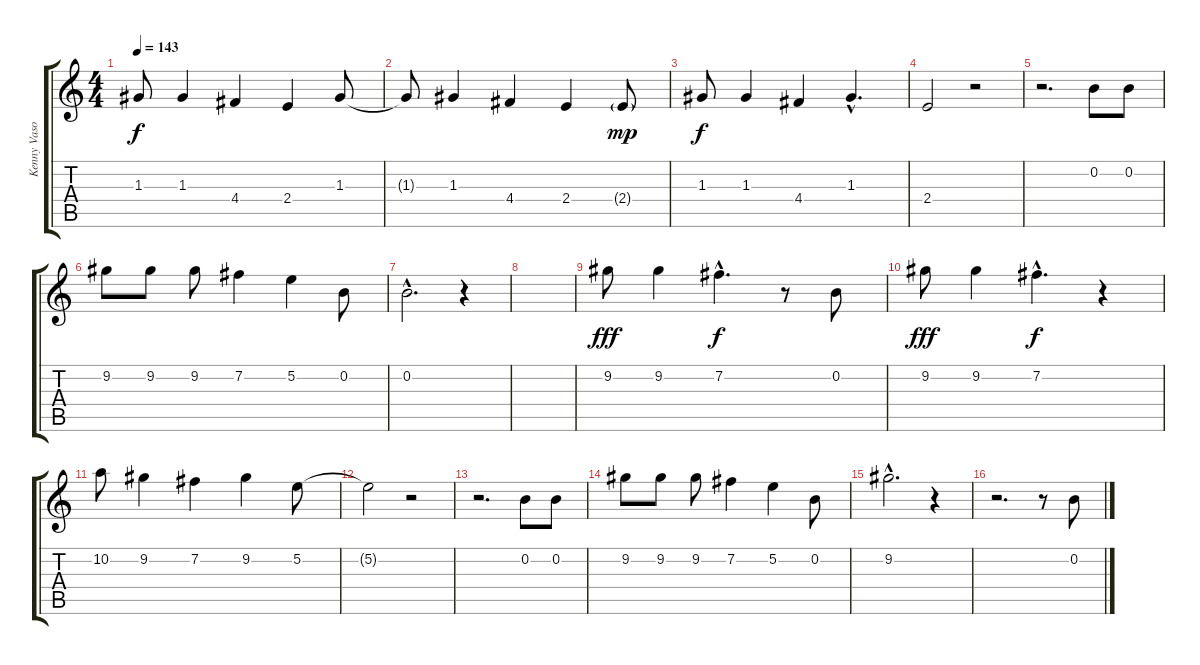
\track ("Kenny Vasoli - Vocal" "Kenny Vaso") {instrument lead2sawtooth}
\staff {score tabs}
\tuning (E5 B4 G4 D4 A3 E3) {hide}
\ts (4 4)
\tempo 143
\clef g2
\ks c
1.3.8{dy f} 1.3.4 4.4.4 2.4.4 1.3.8 |
1.3{t}.8 1.3.4 4.4.4 2.4.4 2.4{g}.8{dy mp} |
1.3.8{dy f} 1.3.4 4.4.4 1.3{hac}.4{d} |
2.4.2 r.2 |
r.2{d} 0.2.8 0.2.8 |
9.2.8 9.2.8 9.2.8 7.2.4 5.2.4 0.2.8 |
0.2{hac}.2{d} r.4 |
|
9.2.8{dy fff} 9.2.4 7.2{hac}.4{d dy f} r.8 0.2.8 |
9.2.8{dy fff} 9.2.4 7.2{hac}.4{d dy f} r.4 |
10.2.8 9.2.4 7.2.4 9.2.4 5.2.8 |
5.2{t}.2 r.2 |
r.2{d} 0.2.8 0.2.8 |
9.2.8 9.2.8 9.2.8 7.2.4 5.2.4 0.2.8 |
9.2{hac}.2{d} r.4 |
r.2{d} r.8 0.2.8
